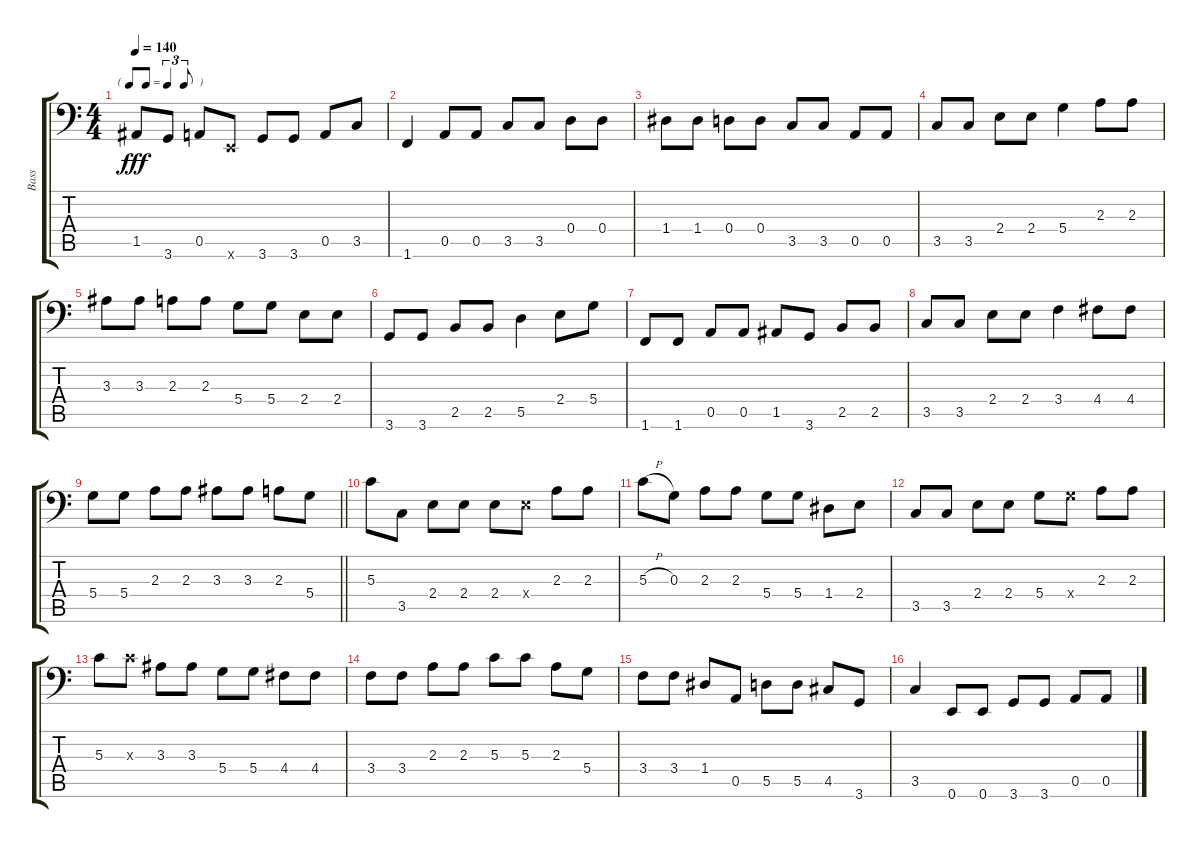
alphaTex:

\track ("Bass" "Bass") {instrument acousticguitarnylon}
\staff {score tabs}
\tuning (E4 B3 G2 D2 A1 E1) {hide}
\ts (4 4)
\tf triplet8th
\tempo 140
\clef f4
\ks c
1.5.8{dy fff} 3.6.8 0.5.8 0.6{x}.8 3.6.8 3.6.8 0.5.8 3.5.8 |
1.6.4 0.5.8 0.5.8 3.5.8 3.5.8 0.4.8 0.4.8 |
1.4.8 1.4.8 0.4.8 0.4.8 3.5.8 3.5.8 0.5.8 0.5.8 |
3.5.8 3.5.8 2.4.8 2.4.8 5.4.4 2.3.8 2.3.8 |
3.3.8 3.3.8 2.3.8 2.3.8 5.4.8 5.4.8 2.4.8 2.4.8 |
3.6.8 3.6.8 2.5.8 2.5.8 5.5.4 2.4.8 5.4.8 |
1.6.8 1.6.8 0.5.8 0.5.8 1.5.8 3.6.8 2.5.8 2.5.8 |
3.5.8 3.5.8 2.4.8 2.4.8 3.4.4 4.4.8 4.4.8 |
\barLineRight lightlight
5.4.8 5.4.8 2.3.8 2.3.8 3.3.8 3.3.8 2.3.8 5.4.8 |
5.3.8 3.5.8 2.4.8 2.4.8 2.4.8 2.4{x}.8 2.3.8 2.3.8 |
5.3{h}.8 0.3.8 2.3.8 2.3.8 5.4.8 5.4.8 1.4.8 2.4.8 |
3.5.8 3.5.8 2.4.8 2.4.8 5.4.8 5.4{x}.8 2.3.8 2.3.8 |
5.3.8 5.3{x}.8 3.3.8 3.3.8 5.4.8 5.4.8 4.4.8 4.4.8 |
3.4.8 3.4.8 2.3.8 2.3.8 5.3.8 5.3.8 2.3.8 5.4.8 |
3.4.8 3.4.8 1.4.8 0.5.8 5.5.8 5.5.8 4.5.8 3.6.8 |
3.5.4 0.6.8 0.6.8 3.6.8 3.6.8 0.5.8 0.5.8
